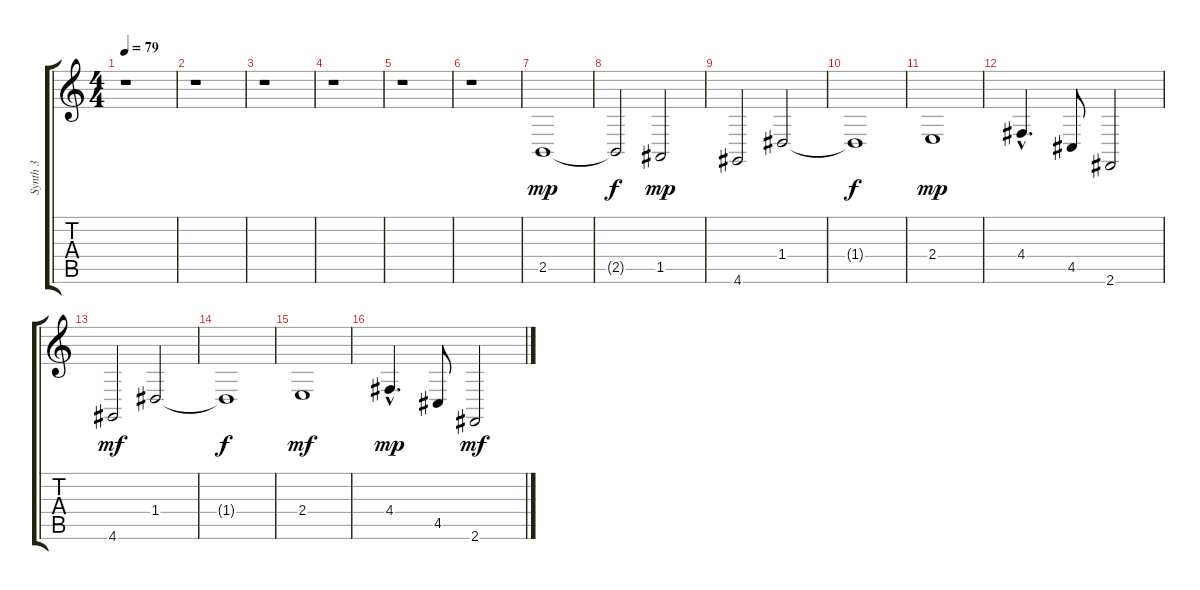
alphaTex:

\track ("Synth 3" "Synth 3") {instrument tremolostrings}
\staff {score tabs}
\tuning (E4 B3 G3 D3 A2 E2) {hide}
\ts (4 4)
\tempo 79
\clef g2
\ks c
r.1{dy mp} |
r.1 |
r.1 |
r.1 |
r.1 |
r.1 |
2.5.1{volume 12 balance 8 instrument tremolostrings} |
2.5{t}.2{dy f} 1.5.2{dy mp} |
4.6.2 1.4.2 |
1.4{t}.1{dy f} |
2.4.1{dy mp} |
4.4{hac}.4{d} 4.5.8 2.6.2 |
4.6.2{dy mf} 1.4.2 |
1.4{t}.1{dy f} |
2.4.1{dy mf} |
4.4{hac}.4{d dy mp} 4.5.8 2.6.2{dy mf}
